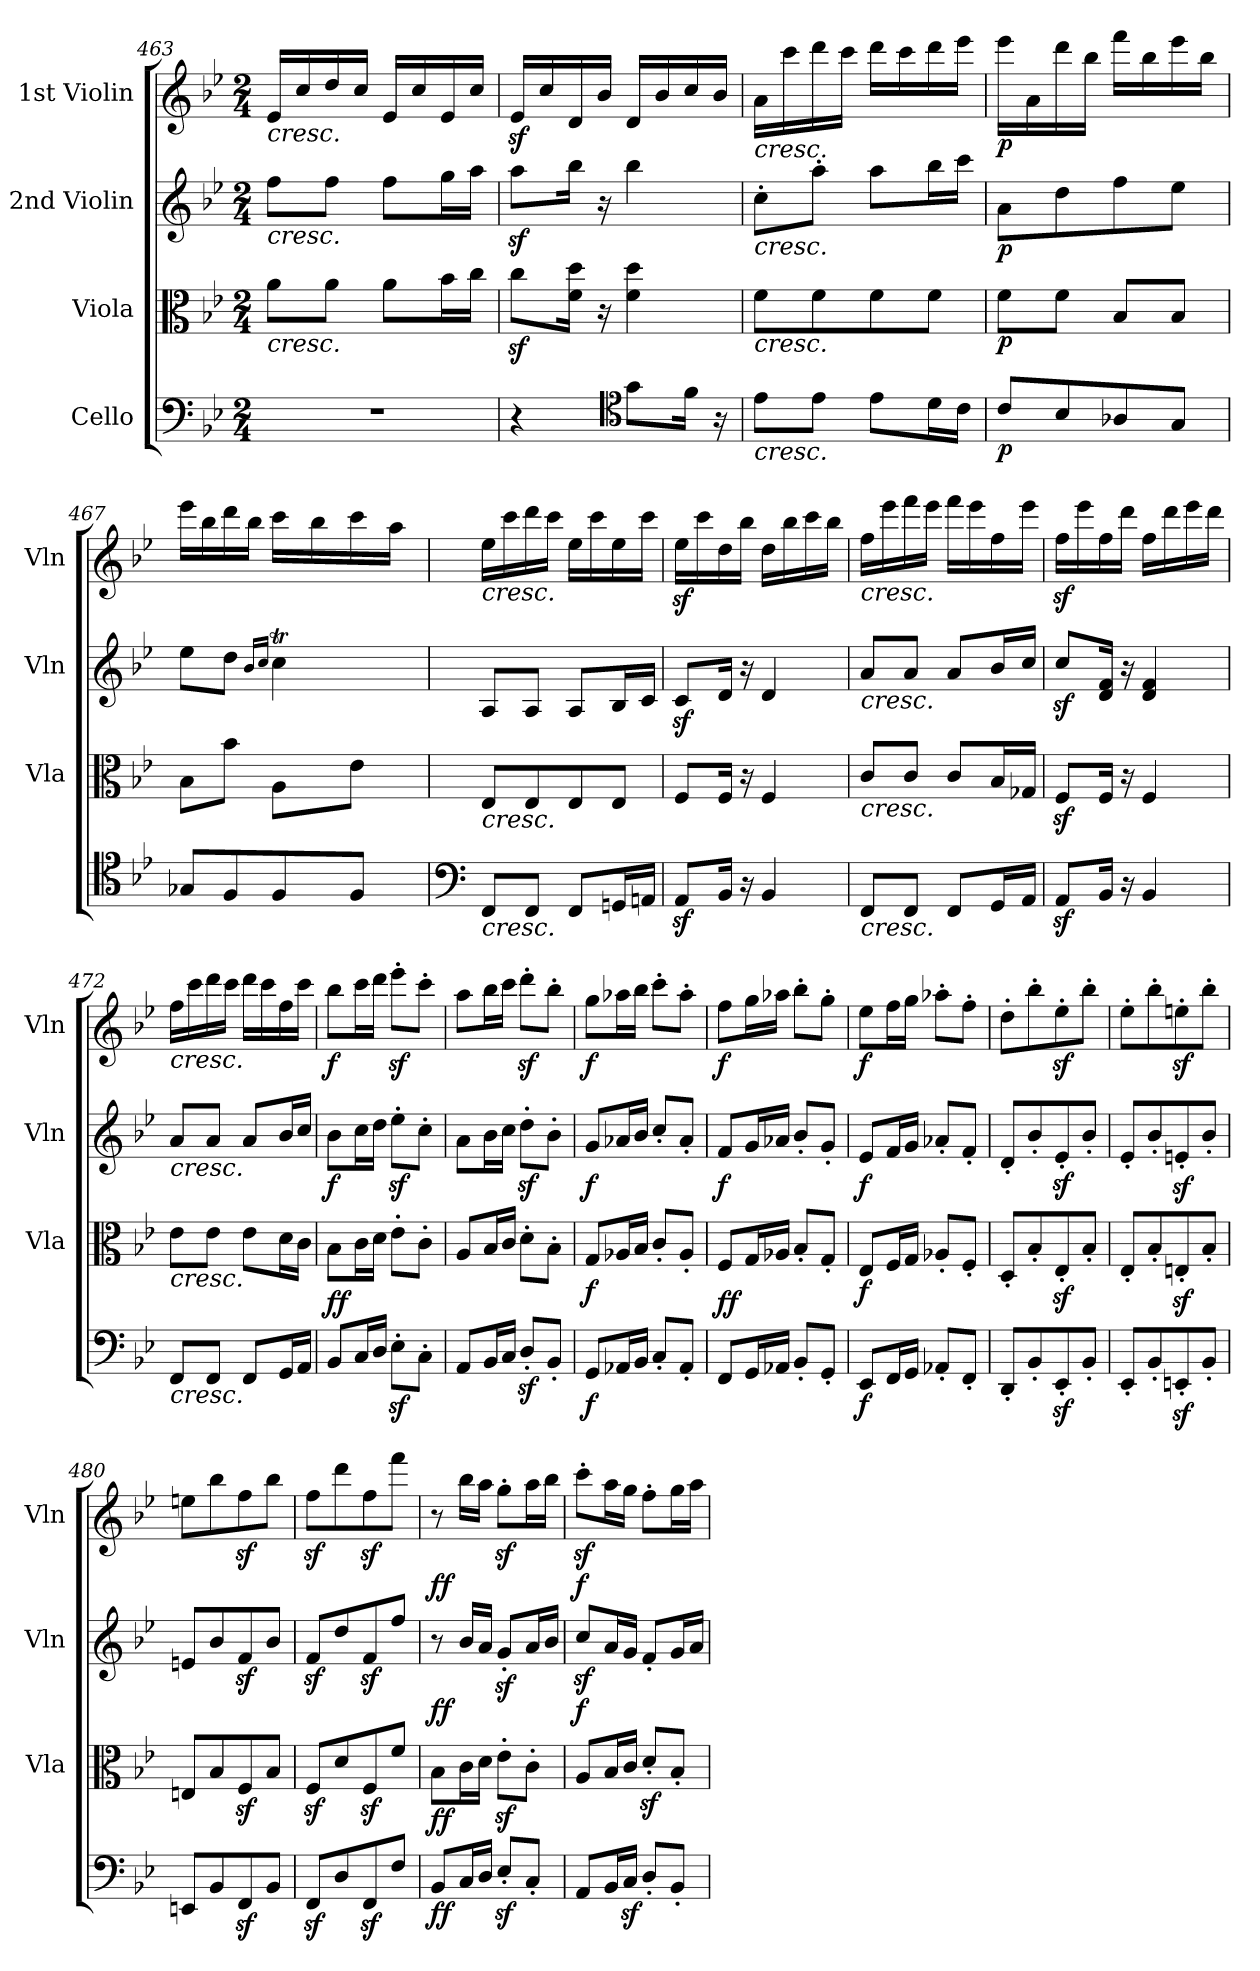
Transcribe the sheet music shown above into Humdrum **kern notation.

**kern	**dynam	**kern	**dynam	**kern	**dynam	**kern	**dynam
*part4	*part4	*part3	*part3	*part2	*part2	*part1	*part1
*staff4	*staff4	*staff3	*staff3	*staff2	*staff2	*staff1	*staff1
*I"Cello	*	*I"Viola	*	*I"2nd Violin	*	*I"1st Violin	*
*	*	*I'Vla	*	*I'Vln	*	*I'Vln	*
*clefF4	*	*clefC3	*	*clefG2	*	*clefG2	*
*k[b-e-]	*	*k[b-e-]	*	*k[b-e-]	*	*k[b-e-]	*
*B-:	*	*B-:	*	*B-:	*	*B-:	*
*M2/4	*	*M2/4	*	*M2/4	*	*M2/4	*
=463	=463	=463	=463	=463	=463	=463	=463
!	!	!	!	!	!	!LO:TX:b:i:t=cresc.	!
!	!	!	!	!LO:TX:b:i:t=cresc.	!	!	!
!	!	!LO:TX:b:i:t=cresc.	!	!	!	!	!
2r	.	8a\L	.	8ff\L	.	16e-/LL	.
.	.	.	.	.	.	16cc/	.
.	.	8a\J	.	8ff\J	.	16dd/	.
.	.	.	.	.	.	16cc/JJ	.
.	.	8a\L	.	8ff\L	.	16e-/LL	.
.	.	.	.	.	.	16cc/	.
.	.	16b-\L	.	16gg\L	.	16e-/	.
.	.	16cc\JJ	.	16aa\JJ	.	16cc/JJ	.
=464	=464	=464	=464	=464	=464	=464	=464
4r	.	8ccz<\L	.	8aaz<\L	.	16e-z</LL	.
.	.	.	.	.	.	16cc/	.
.	.	16f\ 16dd\Jk	.	16bb-\Jk	.	16d/	.
.	.	16r	.	16r	.	16b-/JJ	.
*clefC4	*	*	*	*	*	*	*
8g\L	.	4f\ 4dd\	.	4bb-\	.	16d/LL	.
.	.	.	.	.	.	16b-/	.
16f\Jk	.	.	.	.	.	16cc/	.
16r	.	.	.	.	.	16b-/JJ	.
!!LO:PB:g=z
=465	=465	=465	=465	=465	=465	=465	=465
!	!	!	!	!	!	!LO:TX:b:i:t=cresc.	!
!	!	!	!	!LO:TX:b:i:t=cresc.	!	!	!
!	!	!LO:TX:b:i:t=cresc.	!	!	!	!	!
!LO:TX:b:i:t=cresc.	!	!	!	!	!	!	!
8e-\L	.	8f\L	.	8cc'\L	.	16a\LL	.
.	.	.	.	.	.	16ccc\	.
8e-\J	.	8f\	.	8aa'\J	.	16ddd\	.
.	.	.	.	.	.	16ccc\JJ	.
8e-\L	.	8f\	.	8aa\L	.	16ddd\LL	.
.	.	.	.	.	.	16ccc\	.
16d\L	.	8f\J	.	16bb-\L	.	16ddd\	.
16c\JJ	.	.	.	16ccc\JJ	.	16eee-\JJ	.
=466	=466	=466	=466	=466	=466	=466	=466
!	!LO:DY:b	!	!LO:DY:b	!	!LO:DY:b	!	!LO:DY:b
8c/L	p	8f\L	p	8a\L	p	16eee-\LL	p
.	.	.	.	.	.	16a\	.
8B-/	.	8f\J	.	8dd\	.	16ddd\	.
.	.	.	.	.	.	16bb-\JJ	.
8A-X/	.	8B-/L	.	8ff\	.	16fff\LL	.
.	.	.	.	.	.	16bb-\	.
8G/J	.	8B-/J	.	8ee-\J	.	16eee-\	.
.	.	.	.	.	.	16bb-\JJ	.
=467	=467	=467	=467	=467	=467	=467	=467
*	*	*	*	*^	*	*	*
8G-X/L	.	8B-\L	.	8ee-\L	4ryy	.	16eee-\LL	.
.	.	.	.	.	.	.	16bb-\	.
8F/	.	8b-\J	.	8dd\J	.	.	16ddd\	.
.	.	.	.	.	.	.	16bb-\JJ	.
.	.	.	.	.	16qb-/LL	.	.	.
.	.	.	.	.	16qcc/JJ	.	.	.
8F/	.	8A\L	.	4ccT\	32cc\LLLyy	.	16ccc\LL	.
.	.	.	.	.	32dd\yy	.	.	.
.	.	.	.	.	32cc\yy	.	16bb-\	.
.	.	.	.	.	32dd\yy	.	.	.
8F/J	.	8e-\J	.	.	32cc\yy	.	16ccc\	.
.	.	.	.	.	32dd\yy	.	.	.
.	.	.	.	.	32b-\yy	.	16aa\JJ	.
.	.	.	.	.	32cc\JJJyy	.	.	.
*	*	*	*	*v	*v	*	*	*
=468	=468	=468	=468	=468	=468	=468	=468
*clefF4	*	*	*	*	*	*	*
*	*	*	*	*^	*	*	*
!	!	!	!	!	!	!	!LO:TX:b:i:t=cresc.	!
!	!	!	!	!LO:TX:b:i:t=cresc.	!	!	!	!
!	!	!LO:TX:b:i:t=cresc.	!	!	!	!	!	!
!LO:TX:b:i:t=cresc.	!	!	!	!	!	!	!	!
*	*	*	*	*v	*v	*	*	*
8FF/L	.	8E-/L	.	8A/L	.	16ee-\LL	.
.	.	.	.	.	.	16ccc\	.
8FF/J	.	8E-/	.	8A/J	.	16ddd\	.
.	.	.	.	.	.	16ccc\JJ	.
8FF/L	.	8E-/	.	8A/L	.	16ee-\LL	.
.	.	.	.	.	.	16ccc\	.
16GGn/L	.	8E-/J	.	16B-/L	.	16ee-\	.
16AAn/JJ	.	.	.	16c/JJ	.	16ccc\JJ	.
!!LO:LB:g=z
=469	=469	=469	=469	=469	=469	=469	=469
8AAz>/L	.	8F/L	.	8cz</L	.	16ee-z<\LL	.
.	.	.	.	.	.	16ccc\	.
16BB-/Jk	.	16F/Jk	.	16d/Jk	.	16dd\	.
16r	.	16r	.	16r	.	16bb-\JJ	.
4BB-/	.	4F/	.	4d/	.	16dd\LL	.
.	.	.	.	.	.	16bb-\	.
.	.	.	.	.	.	16ccc\	.
.	.	.	.	.	.	16bb-\JJ	.
!!LO:LB:g=z
=470	=470	=470	=470	=470	=470	=470	=470
!	!	!	!	!	!	!LO:TX:b:i:t=cresc.	!
!	!	!	!	!LO:TX:b:i:t=cresc.	!	!	!
!	!	!LO:TX:b:i:t=cresc.	!	!	!	!	!
!LO:TX:b:i:t=cresc.	!	!	!	!	!	!	!
8FF/L	.	8c/L	.	8a/L	.	16ff\LL	.
.	.	.	.	.	.	16eee-\	.
8FF/J	.	8c/J	.	8a/J	.	16fff\	.
.	.	.	.	.	.	16eee-\JJ	.
8FF/L	.	8c/L	.	8a/L	.	16fff\LL	.
.	.	.	.	.	.	16eee-\	.
16GG/L	.	16B-/L	.	16b-/L	.	16ff\	.
16AA/JJ	.	16G-X/JJ	.	16cc/JJ	.	16eee-\JJ	.
=471	=471	=471	=471	=471	=471	=471	=471
8AAz</L	.	8Fz</L	.	8ccz</L	.	16ffz<\LL	.
.	.	.	.	.	.	16eee-\	.
16BB-/Jk	.	16F/Jk	.	16d/ 16f/Jk	.	16ff\	.
16r	.	16r	.	16r	.	16ddd\JJ	.
4BB-/	.	4F/	.	4d/ 4f/	.	16ff\LL	.
.	.	.	.	.	.	16ddd\	.
.	.	.	.	.	.	16eee-\	.
.	.	.	.	.	.	16ddd\JJ	.
=472	=472	=472	=472	=472	=472	=472	=472
!	!	!	!	!	!	!LO:TX:b:i:t=cresc.	!
!	!	!	!	!LO:TX:b:i:t=cresc.	!	!	!
!	!	!LO:TX:b:i:t=cresc.	!	!	!	!	!
!LO:TX:b:i:t=cresc.	!	!	!	!	!	!	!
8FF/L	.	8e-\L	.	8a/L	.	16ff\LL	.
.	.	.	.	.	.	16ccc\	.
8FF/J	.	8e-\J	.	8a/J	.	16ddd\	.
.	.	.	.	.	.	16ccc\JJ	.
8FF/L	.	8e-\L	.	8a/L	.	16ddd\LL	.
.	.	.	.	.	.	16ccc\	.
16GG/L	.	16d\L	.	16b-/L	.	16ff\	.
16AA/JJ	.	16c\JJ	.	16cc/JJ	.	16ccc\JJ	.
=473	=473	=473	=473	=473	=473	=473	=473
!	!LO:DY:b	!	!	!	!	!	!
!	!LO:DY:n=1:a	!	!	!	!LO:DY:b	!	!LO:DY:b
8BB-/L	f f	8B-\L	.	8b-\L	f	8bb-\L	f
16C/L	.	16c\L	.	16cc\L	.	16ccc\L	.
16D/JJ	.	16d\JJ	.	16dd\JJ	.	16ddd\JJ	.
8E-z>'\L	.	8e-'\L	.	8ee-z<'\L	.	8eee-z<'\L	.
8C'\J	.	8c'\J	.	8cc'\J	.	8ccc'\J	.
=474	=474	=474	=474	=474	=474	=474	=474
8AA/L	.	8A/L	.	8a\L	.	8aa\L	.
16BB-/L	.	16B-/L	.	16b-\L	.	16bb-\L	.
16C/JJ	.	16c/JJ	.	16cc\JJ	.	16ccc\JJ	.
8Dz>'/L	.	8d'\L	.	8ddz<'\L	.	8dddz<'\L	.
8BB-'/J	.	8B-'\J	.	8b-'\J	.	8bb-'\J	.
!!LO:PB:g=z
=475	=475	=475	=475	=475	=475	=475	=475
!	!LO:DY:b	!	!LO:DY:b	!	!LO:DY:b	!	!LO:DY:b
8GG/L	f	8G/L	f	8g/L	f	8gg\L	f
16AA-X/L	.	16A-X/L	.	16a-X/L	.	16aa-X\L	.
16BB-/JJ	.	16B-/JJ	.	16b-/JJ	.	16bb-\JJ	.
8C'/L	.	8c'/L	.	8cc'/L	.	8ccc'\L	.
8AA-'/J	.	8A-'/J	.	8a-'/J	.	8aa-'\J	.
!!LO:PB:g=z
=476	=476	=476	=476	=476	=476	=476	=476
!	!LO:DY:b	!	!	!	!	!	!
!	!LO:DY:n=1:a	!	!	!	!LO:DY:b	!	!LO:DY:b
8FF/L	f f	8F/L	.	8f/L	f	8ff\L	f
16GG/L	.	16G/L	.	16g/L	.	16gg\L	.
16AA-X/JJ	.	16A-X/JJ	.	16a-X/JJ	.	16aa-X\JJ	.
8BB-'/L	.	8B-'/L	.	8b-'/L	.	8bb-'\L	.
8GG'/J	.	8G'/J	.	8g'/J	.	8gg'\J	.
=477	=477	=477	=477	=477	=477	=477	=477
!	!LO:DY:b	!	!LO:DY:b	!	!LO:DY:b	!	!LO:DY:b
8EE-/L	f	8E-/L	f	8e-/L	f	8ee-\L	f
16FF/L	.	16F/L	.	16f/L	.	16ff\L	.
16GG/JJ	.	16G/JJ	.	16g/JJ	.	16gg\JJ	.
8AA-X'/L	.	8A-X'/L	.	8a-X'/L	.	8aa-X'\L	.
8FF'/J	.	8F'/J	.	8f'/J	.	8ff'\J	.
=478	=478	=478	=478	=478	=478	=478	=478
8DD'/L	.	8D'/L	.	8d'/L	.	8dd'\L	.
8BB-'/	.	8B-'/	.	8b-'/	.	8bb-'\	.
8EE-z<'/	.	8E-z<'/	.	8e-z<'/	.	8ee-z<'\	.
8BB-'/J	.	8B-'/J	.	8b-'/J	.	8bb-'\J	.
=479	=479	=479	=479	=479	=479	=479	=479
8EE-'/L	.	8E-'/L	.	8e-'/L	.	8ee-'\L	.
8BB-'/	.	8B-'/	.	8b-'/	.	8bb-'\	.
8EEnz<'/	.	8Enz<'/	.	8enz<'/	.	8eenz<'\	.
8BB-'/J	.	8B-'/J	.	8b-'/J	.	8bb-'\J	.
=480	=480	=480	=480	=480	=480	=480	=480
8EEn/L	.	8En/L	.	8en/L	.	8een\L	.
8BB-/	.	8B-/	.	8b-/	.	8bb-\	.
8FFz</	.	8Fz</	.	8fz</	.	8ffz<\	.
8BB-/J	.	8B-/J	.	8b-/J	.	8bb-\J	.
=481	=481	=481	=481	=481	=481	=481	=481
8FFz</L	.	8Fz</L	.	8fz</L	.	8ffz<\L	.
8D/	.	8d/	.	8dd/	.	8ddd\	.
8FFz</	.	8Fz</	.	8fz</	.	8ffz<\	.
8F/J	.	8f/J	.	8ff/J	.	8fff\J	.
!!LO:LB:g=z
=482	=482	=482	=482	=482	=482	=482	=482
!	!LO:DY:b	!	!LO:DY:b	!	!LO:DY:b	!	!LO:DY:b
8BB-/L	ff	8B-\L	ff	8r	ff	8r	ff
16C/L	.	16c\L	.	16b-/LL	.	16bb-\LL	.
16D/JJ	.	16d\JJ	.	16a/JJ	.	16aa\JJ	.
8E-z<'/L	.	8e-z<'\L	.	8gz<'/L	.	8ggz<'\L	.
8C'/J	.	8c'\J	.	16a/L	.	16aa\L	.
.	.	.	.	16b-/JJ	.	16bb-\JJ	.
=483	=483	=483	=483	=483	=483	=483	=483
!	!	!	!	!	!LO:DY:b	!	!LO:DY:b
8AA/L	.	8A/L	.	8ccz</L	f	8cccz<'\L	f
16BB-/L	.	16B-/L	.	16a/L	.	16aa\L	.
16Cz</JJ	.	16c/JJ	.	16g/JJ	.	16gg\JJ	.
8D'/L	.	8dz<'/L	.	8f'/L	.	8ff'\L	.
8BB-'/J	.	8B-'/J	.	16g/L	.	16gg\L	.
.	.	.	.	16a/JJ	.	16aa\JJ	.
=	=	=	=	=	=	=	=
*-	*-	*-	*-	*-	*-	*-	*-
